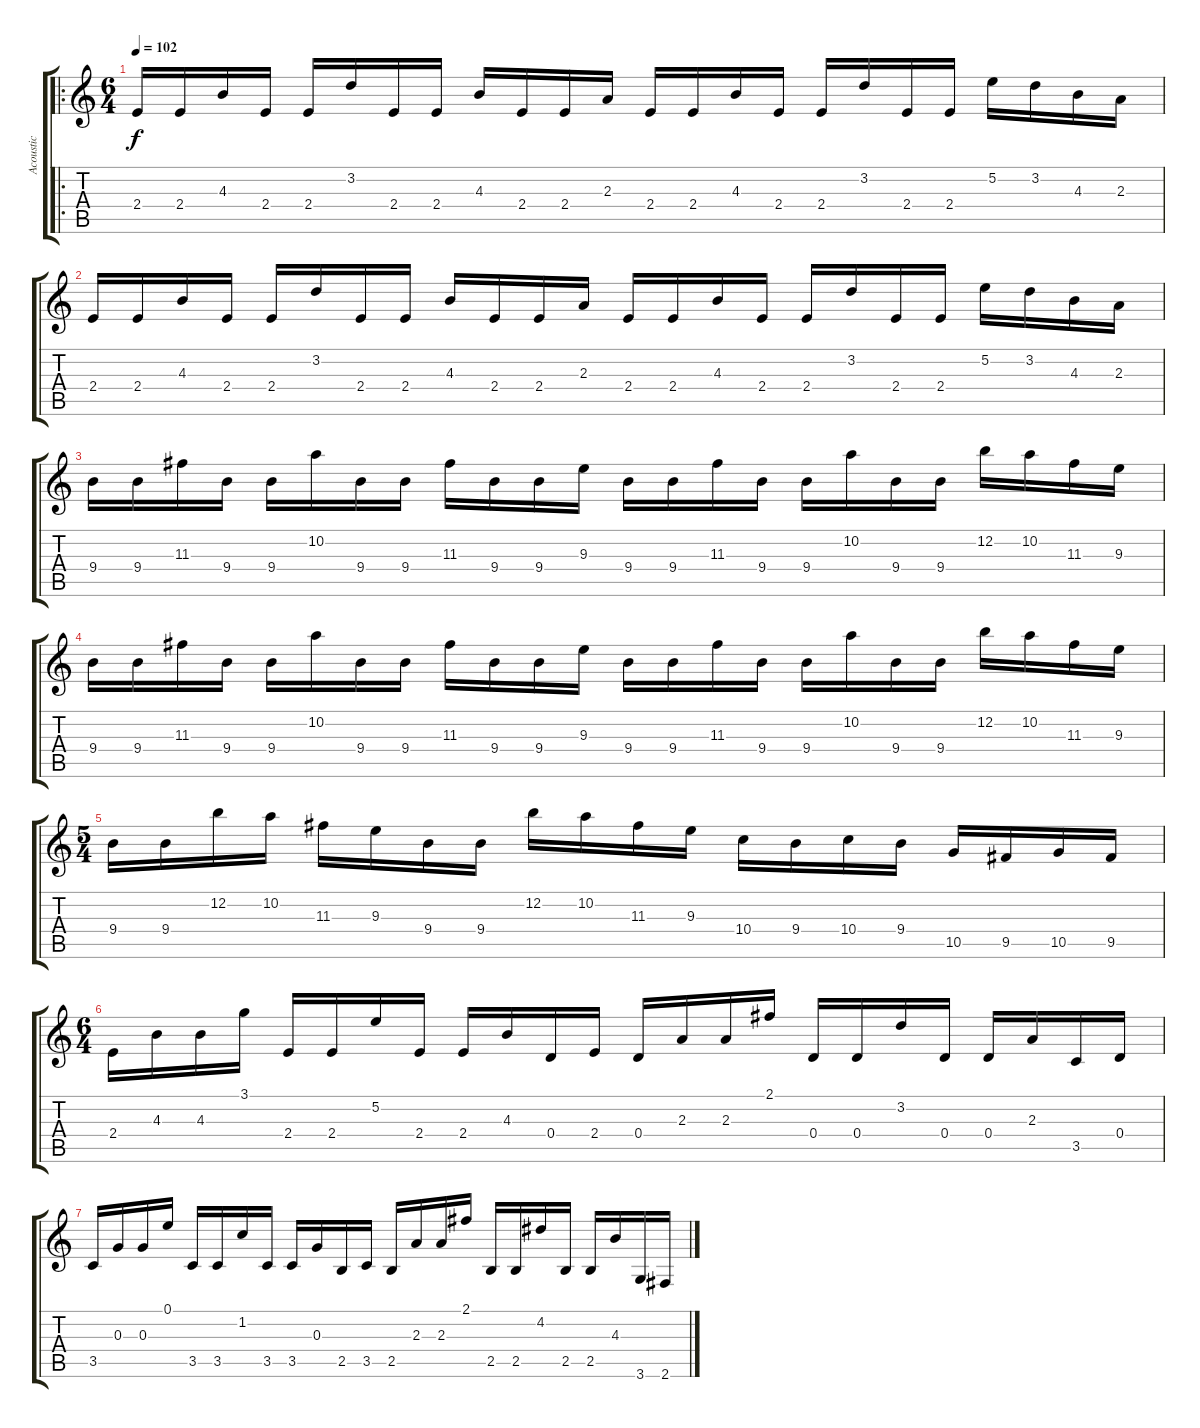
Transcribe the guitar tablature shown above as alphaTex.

\track ("Acoustic" "Acoustic") {instrument acousticguitarnylon}
\staff {score tabs}
\tuning (E4 B3 G3 D3 A2 E2) {hide}
\ro
\ts (6 4)
\tempo 102
\clef g2
\ks c
2.4.16{dy f} 2.4.16 4.3.16 2.4.16 2.4.16 3.2.16 2.4.16 2.4.16 4.3.16 2.4.16 2.4.16 2.3.16 2.4.16 2.4.16 4.3.16 2.4.16 2.4.16 3.2.16 2.4.16 2.4.16 5.2.16 3.2.16 4.3.16 2.3.16 |
2.4.16 2.4.16 4.3.16 2.4.16 2.4.16 3.2.16 2.4.16 2.4.16 4.3.16 2.4.16 2.4.16 2.3.16 2.4.16 2.4.16 4.3.16 2.4.16 2.4.16 3.2.16 2.4.16 2.4.16 5.2.16 3.2.16 4.3.16 2.3.16 |
9.4.16 9.4.16 11.3.16 9.4.16 9.4.16 10.2.16 9.4.16 9.4.16 11.3.16 9.4.16 9.4.16 9.3.16 9.4.16 9.4.16 11.3.16 9.4.16 9.4.16 10.2.16 9.4.16 9.4.16 12.2.16 10.2.16 11.3.16 9.3.16 |
9.4.16 9.4.16 11.3.16 9.4.16 9.4.16 10.2.16 9.4.16 9.4.16 11.3.16 9.4.16 9.4.16 9.3.16 9.4.16 9.4.16 11.3.16 9.4.16 9.4.16 10.2.16 9.4.16 9.4.16 12.2.16 10.2.16 11.3.16 9.3.16 |
\ts (5 4)
9.4.16 9.4.16 12.2.16 10.2.16 11.3.16 9.3.16 9.4.16 9.4.16 12.2.16 10.2.16 11.3.16 9.3.16 10.4.16 9.4.16 10.4.16 9.4.16 10.5.16 9.5.16 10.5.16 9.5.16 |
\ts (6 4)
2.4.16 4.3.16 4.3.16 3.1.16 2.4.16 2.4.16 5.2.16 2.4.16 2.4.16 4.3.16 0.4.16 2.4.16 0.4.16 2.3.16 2.3.16 2.1.16 0.4.16 0.4.16 3.2.16 0.4.16 0.4.16 2.3.16 3.5.16 0.4.16 |
3.5.16 0.3.16 0.3.16 0.1.16 3.5.16 3.5.16 1.2.16 3.5.16 3.5.16 0.3.16 2.5.16 3.5.16 2.5.16 2.3.16 2.3.16 2.1.16 2.5.16 2.5.16 4.2.16 2.5.16 2.5.16 4.3.16 3.6.16 2.6.16
